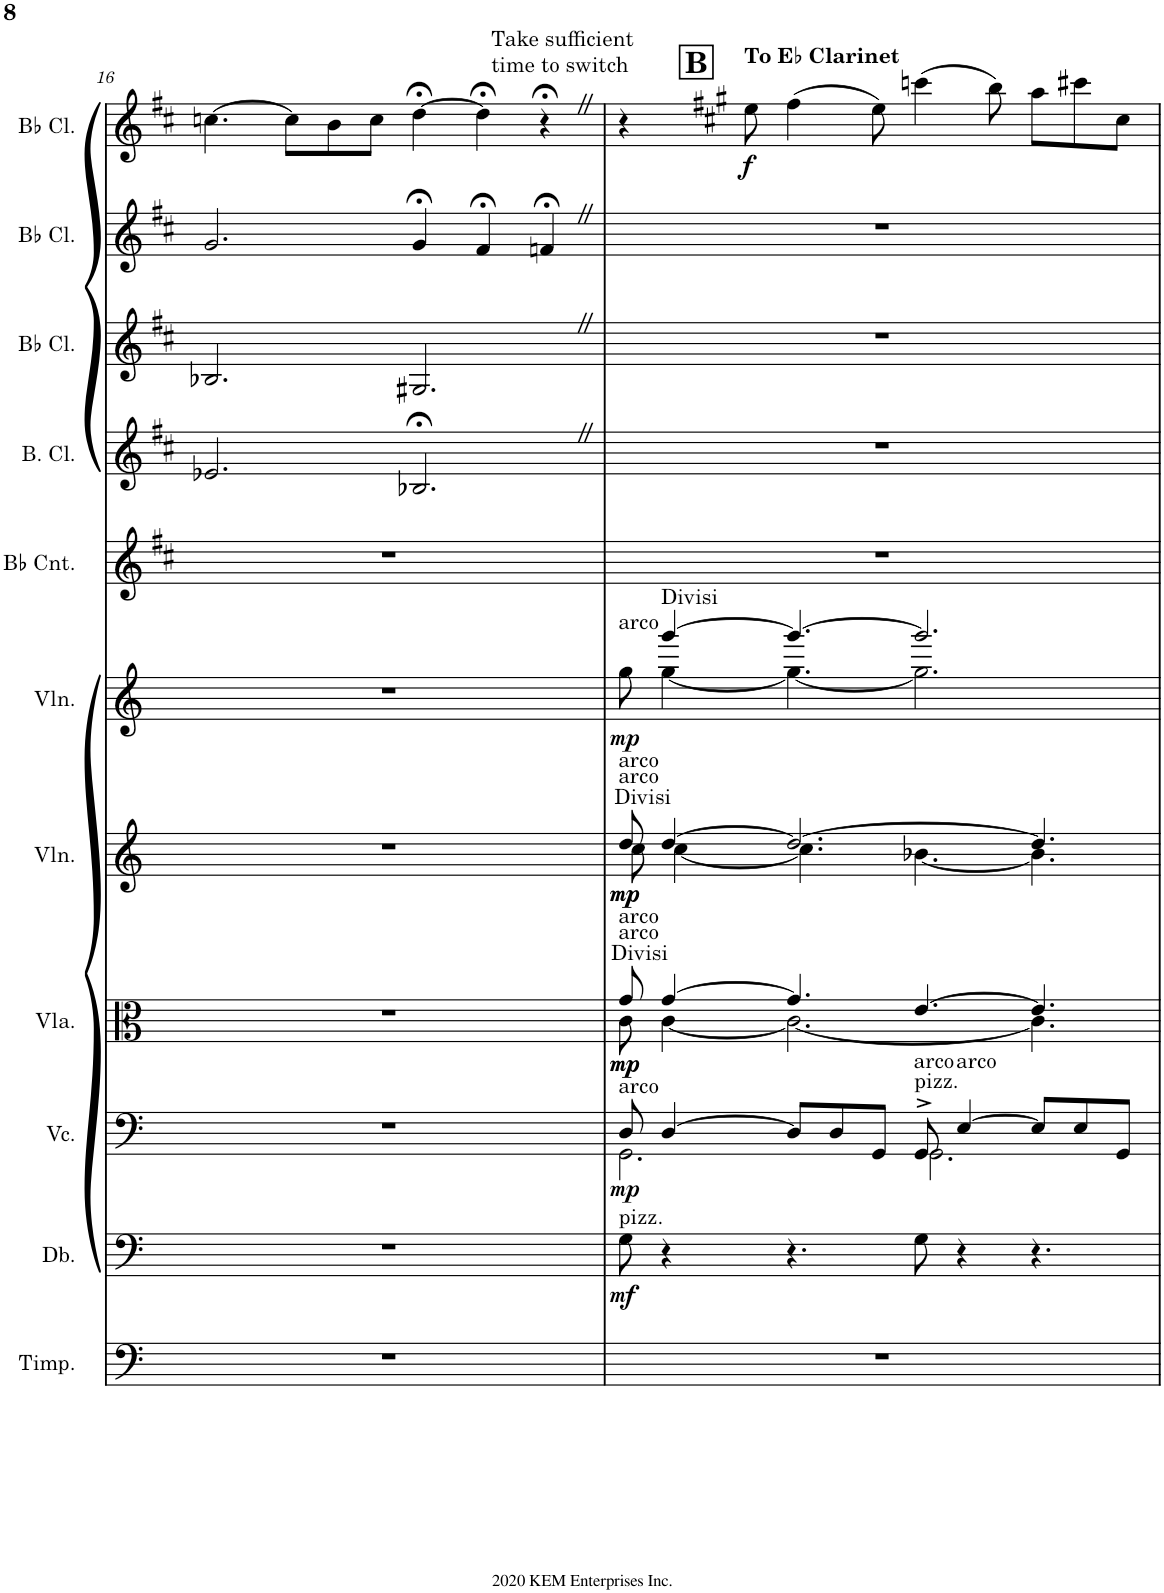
**kern	**kern	**dynam	**kern	**dynam	**kern	**dynam	**kern	**dynam	**kern	**dynam	**kern	**kern	**kern	**kern	**kern	**dynam
*part11	*part10	*part10	*part9	*part9	*part8	*part8	*part7	*part7	*part6	*part6	*part5	*part4	*part3	*part2	*part1	*part1
*staff11	*staff10	*staff10	*staff9	*staff9	*staff8	*staff8	*staff7	*staff7	*staff6	*staff6	*staff5	*staff4	*staff3	*staff2	*staff1	*staff1
*I"Timpani	*I"Double Bass	*	*I"Violoncello	*	*I"Viola	*	*I"Violin	*	*I"Violin	*	*I"Bb Cornet	*I"Bass Clarinet	*I"Bb Clarinet	*I"Bb Clarinet	*I"Bb Clarinet	*
*I'Timp.	*I'Db.	*	*I'Vc.	*	*I'Vla.	*	*I'Vln.	*	*I'Vln.	*	*I'Bb Cnt.	*I'B. Cl.	*I'Bb Cl.	*I'Bb Cl.	*I'Bb Cl.	*
!!LO:PB:g=z
*clefF4	*clefF4	*	*clefF4	*	*clefC3	*	*clefG2	*	*clefG2	*	*clefG2	*clefG2	*clefG2	*clefG2	*clefG2	*
*	*Trd7c12	*	*	*	*	*	*	*	*	*	*Trd1c2	*Trd8c14	*Trd1c2	*Trd1c2	*Trd1c2	*
*k[]	*k[]	*	*k[]	*	*k[]	*	*k[]	*	*k[]	*	*k[f#c#]	*k[f#c#]	*k[f#c#]	*k[f#c#]	*k[f#c#]	*
*M12/8	*M12/8	*	*M12/8	*	*M12/8	*	*M12/8	*	*M12/8	*	*M12/8	*M12/8	*M12/8	*M12/8	*M12/8	*
=16	=16	=16	=16	=16	=16	=16	=16	=16	=16	=16	=16	=16	=16	=16	=16	=16
1.r	1.r	.	1.r	.	1.r	.	1.r	.	1.r	.	1.r	2.e-X/	2.B-X/	2.g/	[4.ccn\	.
.	.	.	.	.	.	.	.	.	.	.	.	.	.	.	8cc\L]	.
.	.	.	.	.	.	.	.	.	.	.	.	.	.	.	8b\	.
.	.	.	.	.	.	.	.	.	.	.	.	.	.	.	8cc\J	.
.	.	.	.	.	.	.	.	.	.	.	.	2.B-X;<Z/	2.G#XZ/	4g;</	[4dd;<\	.
.	.	.	.	.	.	.	.	.	.	.	.	.	.	4f#;</	4dd;<\]	.
!	!	!	!	!	!	!	!	!	!	!	!	!	!	!	!LO:TX:a:t=Take sufficient	!
!	!	!	!	!	!	!	!	!	!	!	!	!	!	!	!LO:TX:a:t=time to switch	!
.	.	.	.	.	.	.	.	.	.	.	.	.	.	4fn;<Z/	4r;<	.
!!LO:REH:place=s1:a:B:cj:fs=14:t=B:qo=1
=17	=17	=17	=17	=17	=17	=17	=17	=17	=17	=17	=17	=17	=17	=17	=17	=17
*	*	*	*^	*	*^	*	*^	*	*^	*	*	*	*	*	*	*
!	!	!	!	!	!	!	!	!	!	!	!	!LO:TX:a:t=arco	!	!	!	!	!	!	!	!
!	!	!	!	!	!	!	!	!	!LO:TX:a:t=arco	!	!	!	!	!	!	!	!	!	!	!
!	!	!	!	!	!	!	!	!	!LO:TX:a:t=arco	!	!	!	!	!	!	!	!	!	!	!
!	!	!	!	!	!	!LO:TX:a:t=arco	!	!	!	!	!	!	!	!	!	!	!	!	!	!
!	!	!	!	!	!	!LO:TX:a:t=arco	!	!	!	!	!	!	!	!	!	!	!	!	!	!
!	!	!	!LO:TX:a:t=arco	!	!	!	!	!	!	!	!	!	!	!	!	!	!	!	!	!
!	!LO:TX:a:t=pizz.	!	!	!	!	!	!	!	!	!	!	!	!	!	!	!	!	!	!	!
!	!	!LO:DY:b	!	!	!LO:DY:b	!	!	!LO:DY:b	!	!	!	!	!	!	!	!	!	!	!	!
!	!	!	!	!	!	!	!	!LO:DY:n=1:b	!	!	!LO:DY:b	!	!	!	!	!	!	!	!	!
!	!	!	!	!	!	!	!	!	!	!	!LO:DY:n=1:b	!	!	!LO:DY:b	!	!	!	!	!	!
1.r	8G\	mf	8D/	2.GG\	mp	8g/	8c\	mp mp	8dd/	8cc\	mp mp	8gg\	8ryy	mp	1.r	1.r	1.r	1.r	4r	.
!	!	!	!	!	!	!	!	!	!	!	!	!LO:TX:a:t=Divisi	!	!	!	!	!	!	!	!
!	!	!	!	!	!	!	!	!	!LO:TX:a:t=Divisi	!	!	!	!	!	!	!	!	!	!	!
!	!	!	!	!	!	!LO:TX:a:t=Divisi	!	!	!	!	!	!	!	!	!	!	!	!	!	!
.	4r	.	[4D/	.	.	[4g/	[4c\	.	[4dd/	[4cc\	.	[4ggg/	[4gg\	.	.	.	.	.	.	.
!	!	!	!	!	!	!	!	!	!	!	!	!	!	!	!	!	!	!	!LO:TX:a:B:t=To E♭ Clarinet	!
!	!	!	!	!	!	!	!	!	!	!	!	!	!	!	!	!	!	!	!	!LO:DY:b
.	.	.	.	.	.	.	.	.	.	.	.	.	.	.	.	.	.	.	8ee\	f
.	4.r	.	8D/L]	.	.	4.g/]	2.c\_	.	2.dd/_	4.cc\]	.	4.ggg/_	4.gg\_	.	.	.	.	.	(4ff#\	.
.	.	.	8D/	.	.	.	.	.	.	.	.	.	.	.	.	.	.	.	.	.
.	.	.	8GG/J	.	.	.	.	.	.	.	.	.	.	.	.	.	.	.	8ee\)	.
!	!	!	!LO:TX:a:t=pizz.	!	!	!	!	!	!	!	!	!	!	!	!	!	!	!	!	!
!	!	!	!LO:TX:a:t=arco	!	!	!	!	!	!	!	!	!	!	!	!	!	!	!	!	!
.	8G\	.	8GG^/	2.GG\	.	[4.e/	.	.	.	[4.b-X\	.	2.ggg/]	2.gg\]	.	.	.	.	.	(4cccn\	.
!	!	!	!LO:TX:a:t=arco	!	!	!	!	!	!	!	!	!	!	!	!	!	!	!	!	!
.	4r	.	[4E/	.	.	.	.	.	.	.	.	.	.	.	.	.	.	.	.	.
.	.	.	.	.	.	.	.	.	.	.	.	.	.	.	.	.	.	.	8bb\)	.
.	4.r	.	8E/L]	.	.	4.e/]	4.c\]	.	4.dd/]	4.b-\]	.	.	.	.	.	.	.	.	8aa\L	.
.	.	.	8E/	.	.	.	.	.	.	.	.	.	.	.	.	.	.	.	8ccc#X\	.
.	.	.	8GG/J	.	.	.	.	.	.	.	.	.	.	.	.	.	.	.	8cc#\J	.
*	*	*	*v	*v	*	*	*	*	*v	*v	*	*v	*v	*	*	*	*	*	*	*
*	*	*	*	*	*v	*v	*	*	*	*	*	*	*	*	*	*	*
=	=	=	=	=	=	=	=	=	=	=	=	=	=	=	=	=
*-	*-	*-	*-	*-	*-	*-	*-	*-	*-	*-	*-	*-	*-	*-	*-	*-
